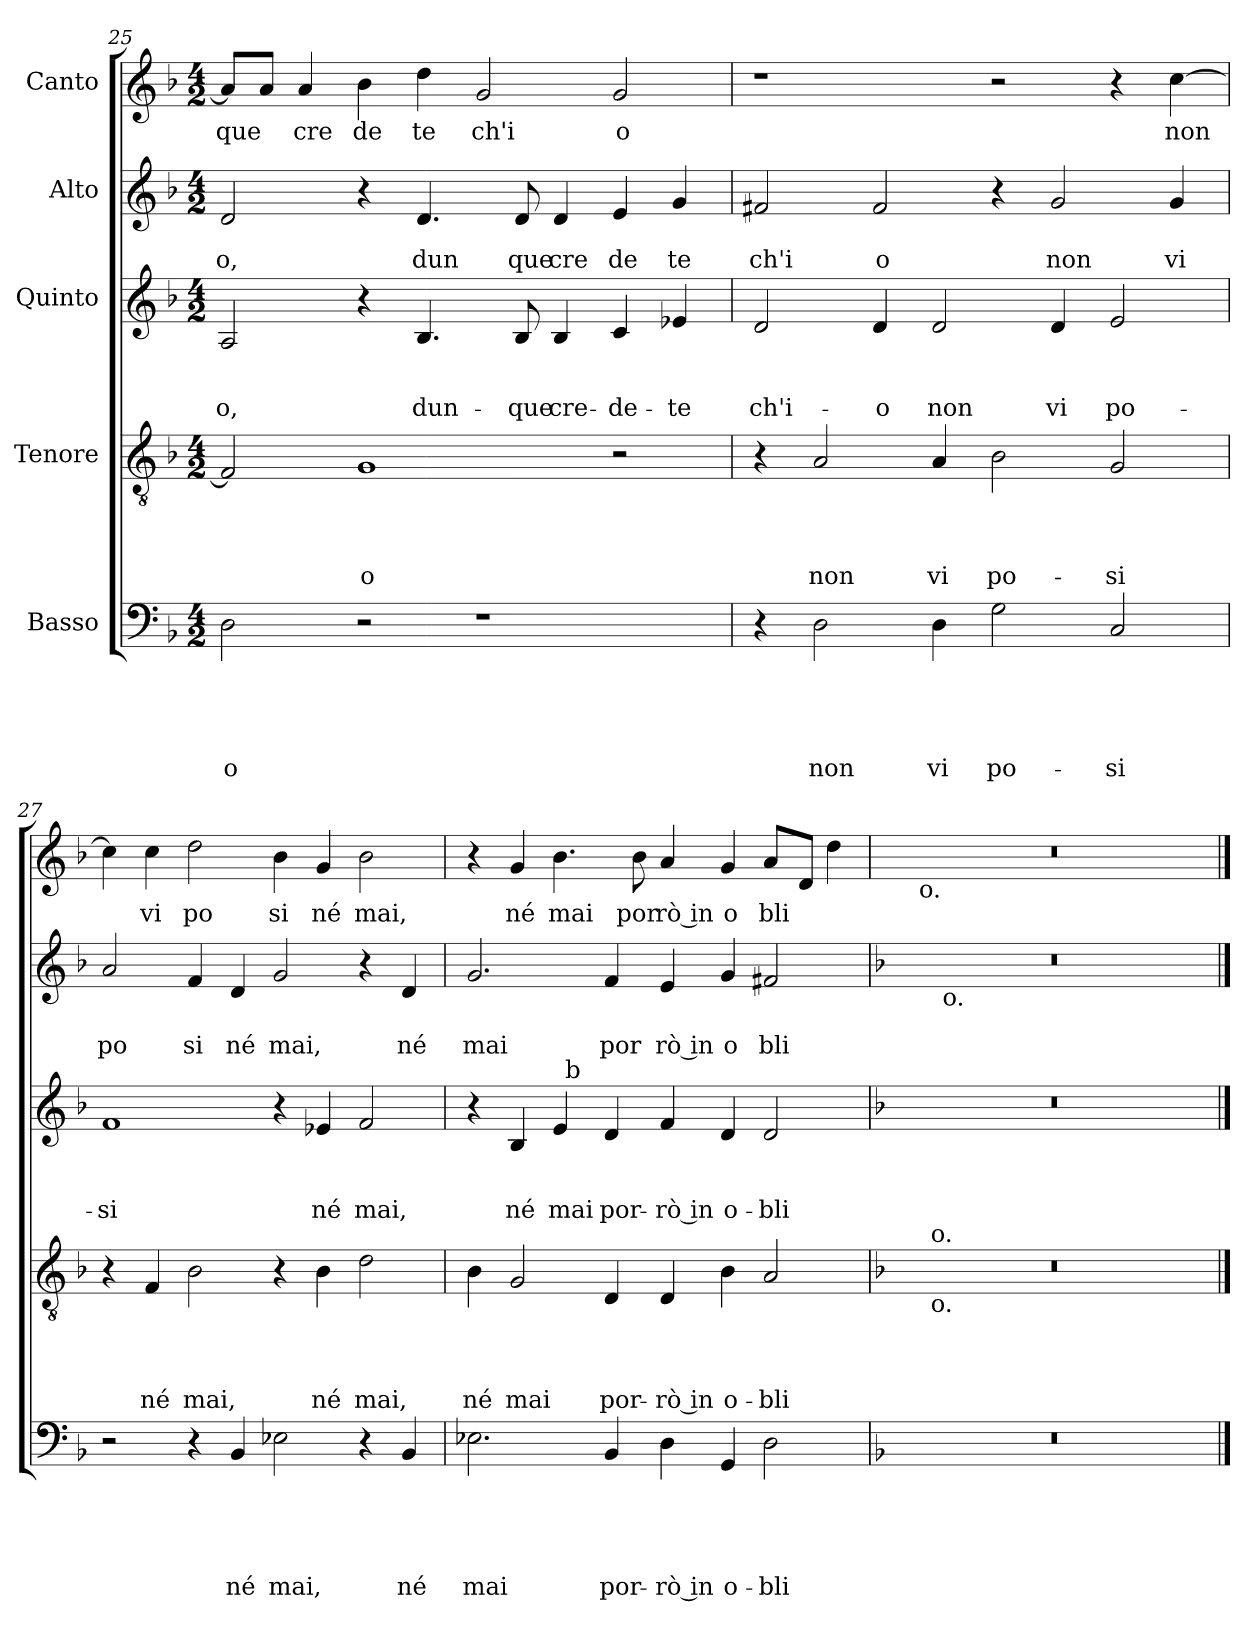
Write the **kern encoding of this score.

**kern	**text	**text	**text	**text	**text	**kern	**text	**text	**text	**text	**kern	**text	**text	**text	**kern	**text	**text	**kern	**text
*part5	*part5	*part5	*part5	*part5	*part5	*part4	*part4	*part4	*part4	*part4	*part3	*part3	*part3	*part3	*part2	*part2	*part2	*part1	*part1
*staff5	*staff5	*staff5	*staff5	*staff5	*staff5	*staff4	*staff4	*staff4	*staff4	*staff4	*staff3	*staff3	*staff3	*staff3	*staff2	*staff2	*staff2	*staff1	*staff1
*I"Basso	*	*	*	*	*	*I"Tenore	*	*	*	*	*I"Quinto	*	*	*	*I"Alto	*	*	*I"Canto	*
!!LO:LB:g=z
*clefF4	*	*	*	*	*	*clefGv2	*	*	*	*	*clefG2	*	*	*	*clefG2	*	*	*clefG2	*
*k[b-]	*	*	*	*	*	*k[b-]	*	*	*	*	*k[b-]	*	*	*	*k[b-]	*	*	*k[b-]	*
*F:	*	*	*	*	*	*F:	*	*	*	*	*F:	*	*	*	*F:	*	*	*F:	*
*M4/2	*	*	*	*	*	*M4/2	*	*	*	*	*M4/2	*	*	*	*M4/2	*	*	*M4/2	*
=25	=25	=25	=25	=25	=25	=25	=25	=25	=25	=25	=25	=25	=25	=25	=25	=25	=25	=25	=25
!	!	!	!	!	!LO:LY:b	!	!	!	!	!	!	!	!	!LO:LY:b	!	!	!LO:LY:b	!	!LO:LY:b
2D\	.	.	.	.	o	2F#/]	.	.	.	.	2A/	.	.	o,	2d/	.	-o,	8a/L]	-que
.	.	.	.	.	.	.	.	.	.	.	.	.	.	.	.	.	.	8a/J	.
!	!	!	!	!	!	!	!	!	!	!	!	!	!	!	!	!	!	!	!LO:LY:b
.	.	.	.	.	.	.	.	.	.	.	.	.	.	.	.	.	.	4a/	cre
!	!	!	!	!	!	!	!	!	!	!LO:LY:b	!	!	!	!	!	!	!	!	!LO:LY:b
2r	.	.	.	.	.	1G	.	.	.	o	4r	.	.	.	4r	.	.	4b-\	de
!	!	!	!	!	!	!	!	!	!	!	!	!	!	!LO:LY:b	!	!	!LO:LY:b	!	!LO:LY:b
.	.	.	.	.	.	.	.	.	.	.	4.B-/	.	.	dun-	4.d/	.	dun	4dd\	te
!	!	!	!	!	!	!	!	!	!	!	!	!	!	!	!	!	!	!	!LO:LY:b
1r	.	.	.	.	.	.	.	.	.	.	.	.	.	.	.	.	.	2g/	ch'i
!	!	!	!	!	!	!	!	!	!	!	!	!	!	!LO:LY:b	!	!	!LO:LY:b	!	!
.	.	.	.	.	.	.	.	.	.	.	8B-/	.	.	-que	8d/	.	que	.	.
!	!	!	!	!	!	!	!	!	!	!	!	!	!	!LO:LY:b	!	!	!LO:LY:b	!	!
.	.	.	.	.	.	.	.	.	.	.	4B-/	.	.	cre-	4d/	.	cre	.	.
!	!	!	!	!	!	!	!	!	!	!	!	!	!	!LO:LY:b	!	!	!LO:LY:b	!	!LO:LY:b
.	.	.	.	.	.	2r	.	.	.	.	4c/	.	.	-de-	4e/	.	de	2g/	o
!	!	!	!	!	!	!	!	!	!	!	!	!	!	!LO:LY:b	!	!	!LO:LY:b	!	!
.	.	.	.	.	.	.	.	.	.	.	4e-X/	.	.	-te	4g/	.	te	.	.
=26	=26	=26	=26	=26	=26	=26	=26	=26	=26	=26	=26	=26	=26	=26	=26	=26	=26	=26	=26
!	!	!	!	!	!	!	!	!	!	!	!	!	!	!LO:LY:b	!	!	!LO:LY:b	!	!
4r	.	.	.	.	.	4r	.	.	.	.	2d/	.	.	ch'i-	2f#X/	.	ch'i	1r	.
!	!	!	!	!	!LO:LY:b	!	!	!	!	!LO:LY:b	!	!	!	!	!	!	!	!	!
2D\	.	.	.	.	non	2A/	.	.	.	non	.	.	.	.	.	.	.	.	.
!	!	!	!	!	!	!	!	!	!	!	!	!	!	!LO:LY:b	!	!	!LO:LY:b	!	!
.	.	.	.	.	.	.	.	.	.	.	4d/	.	.	-o	2f#/	.	o	.	.
!	!	!	!	!	!LO:LY:b	!	!	!	!	!LO:LY:b	!	!	!	!LO:LY:b	!	!	!	!	!
4D\	.	.	.	.	vi	4A/	.	.	.	vi	2d/	.	.	non	.	.	.	.	.
!	!	!	!	!	!LO:LY:b	!	!	!	!	!LO:LY:b	!	!	!	!	!	!	!	!	!
2G\	.	.	.	.	po-	2B-\	.	.	.	po-	.	.	.	.	4r	.	.	2r	.
!	!	!	!	!	!	!	!	!	!	!	!	!	!	!LO:LY:b	!	!	!LO:LY:b	!	!
.	.	.	.	.	.	.	.	.	.	.	4d/	.	.	vi	2g/	.	non	.	.
!	!	!	!	!	!LO:LY:b	!	!	!	!	!LO:LY:b	!	!	!	!LO:LY:b	!	!	!	!	!
2C/	.	.	.	.	-si	2G/	.	.	.	-si	2e/	.	.	po-	.	.	.	4r	.
!	!	!	!	!	!	!	!	!	!	!	!	!	!	!	!	!	!LO:LY:b	!	!LO:LY:b
.	.	.	.	.	.	.	.	.	.	.	.	.	.	.	4g/	.	vi	[>4cc\	non
=27	=27	=27	=27	=27	=27	=27	=27	=27	=27	=27	=27	=27	=27	=27	=27	=27	=27	=27	=27
!	!	!	!	!	!	!	!	!	!	!	!	!	!	!LO:LY:b	!	!	!LO:LY:b	!	!
2r	.	.	.	.	.	4r	.	.	.	.	1f	.	.	-si	2a/	.	po	4cc\]	.
!	!	!	!	!	!	!	!	!	!	!LO:LY:b	!	!	!	!	!	!	!	!	!LO:LY:b
.	.	.	.	.	.	4F/	.	.	.	né	.	.	.	.	.	.	.	4cc\	vi
!	!	!	!	!	!	!	!	!	!	!LO:LY:b	!	!	!	!	!	!	!LO:LY:b	!	!LO:LY:b
4r	.	.	.	.	.	2B-\	.	.	.	mai,	.	.	.	.	4f/	.	si	2dd\	po
!	!	!	!	!	!LO:LY:b	!	!	!	!	!	!	!	!	!	!	!	!LO:LY:b	!	!
4BB-/	.	.	.	.	né	.	.	.	.	.	.	.	.	.	4d/	.	né	.	.
!	!	!	!	!	!LO:LY:b	!	!	!	!	!	!	!	!	!	!	!	!LO:LY:b	!	!LO:LY:b
2E-X\	.	.	.	.	mai,	4r	.	.	.	.	4r	.	.	.	2g/	.	mai,	4b-\	si
!	!	!	!	!	!	!	!	!	!	!LO:LY:b	!	!	!	!LO:LY:b	!	!	!	!	!LO:LY:b
.	.	.	.	.	.	4B-\	.	.	.	né	4e-X/	.	.	né	.	.	.	4g/	né
!	!	!	!	!	!	!	!	!	!	!LO:LY:b	!	!	!	!LO:LY:b	!	!	!	!	!LO:LY:b
4r	.	.	.	.	.	2d\	.	.	.	mai,	2f/	.	.	mai,	4r	.	.	2b-\	mai,
!	!	!	!	!	!LO:LY:b	!	!	!	!	!	!	!	!	!	!	!	!LO:LY:b	!	!
4BB-/	.	.	.	.	né	.	.	.	.	.	.	.	.	.	4d/	.	né	.	.
=28	=28	=28	=28	=28	=28	=28	=28	=28	=28	=28	=28	=28	=28	=28	=28	=28	=28	=28	=28
!	!	!	!	!	!LO:LY:b	!	!	!	!	!LO:LY:b	!	!	!	!	!	!	!LO:LY:b	!	!
*	*	*	*	*	*	*	*	*	*	*	*^	*	*	*	*	*	*	*	*
2.E-X\	.	.	.	.	mai	4B-\	.	.	.	né	4r	2ryy	.	.	.	2.g/	.	mai	4r	.
!	!	!	!	!	!	!	!	!	!	!LO:LY:b	!	!	!	!	!LO:LY:b	!	!	!	!	!LO:LY:b
.	.	.	.	.	.	2G/	.	.	.	mai	4B-/	.	.	.	né	.	.	.	4g/	né
!	!	!	!	!	!	!	!	!	!	!	!	!	!	!	!LO:LY:b	!	!	!	!	!LO:LY:b
.	.	.	.	.	.	.	.	.	.	.	4e/	32ryy	.	.	mai	.	.	.	4.b-\	mai
!	!	!	!	!	!	!	!	!	!	!	!	!LO:TX:a:t=b	!	!	!	!	!	!	!	!
.	.	.	.	.	.	.	.	.	.	.	.	1ryy	.	.	.	.	.	.	.	.
!	!	!	!	!	!LO:LY:b	!	!	!	!	!LO:LY:b	!	!	!	!	!LO:LY:b	!	!	!LO:LY:b	!	!
4BB-/	.	.	.	.	por-	4D/	.	.	.	por-	4d/	.	.	.	por-	4f/	.	por	.	.
!	!	!	!	!	!	!	!	!	!	!	!	!	!	!	!	!	!	!	!	!LO:LY:b
.	.	.	.	.	.	.	.	.	.	.	.	.	.	.	.	.	.	.	8b-\	por
!	!	!	!	!	!LO:LY:b:rj	!	!	!	!	!LO:LY:b:rj	!	!	!	!	!LO:LY:b:rj	!	!	!LO:LY:b:rj	!	!LO:LY:b:rj
4D\	.	.	.	.	-rò in	4D/	.	.	.	-rò in	4f/	.	.	.	-rò in	4e/	.	rò in	4a/	rò in
!	!	!	!	!	!LO:LY:b	!	!	!	!	!LO:LY:b	!	!	!	!	!LO:LY:b	!	!	!LO:LY:b	!	!LO:LY:b
4GG/	.	.	.	.	o-	4B-\	.	.	.	o-	4d/	.	.	.	o-	4g/	.	o	4g/	o
!	!	!	!	!	!LO:LY:b	!	!	!	!	!LO:LY:b	!	!	!	!	!LO:LY:b	!	!	!LO:LY:b	!	!LO:LY:b
2D\	.	.	.	.	-bli-	2A/	.	.	.	-bli-	2d/	.	.	.	-bli-	2f#X/	.	bli	8a/L	bli
.	.	.	.	.	.	.	.	.	.	.	.	4...ryy	.	.	.	.	.	.	.	.
.	.	.	.	.	.	.	.	.	.	.	.	.	.	.	.	.	.	.	8d/J	.
.	.	.	.	.	.	.	.	.	.	.	.	.	.	.	.	.	.	.	4dd\	.
*	*	*	*	*	*	*	*	*	*	*	*v	*v	*	*	*	*	*	*	*	*
=29	=29	=29	=29	=29	=29	=29	=29	=29	=29	=29	=29	=29	=29	=29	=29	=29	=29	=29	=29
*	*	*	*	*	*	*	*	*	*	*	*	*	*	*	*	*	*	*k[]	*
*	*	*	*	*	*	*	*	*	*	*	*	*	*	*	*	*	*	*C:	*
*	*	*	*	*	*	*^	*	*	*	*	*	*	*	*	*^	*	*	*^	*
0r	.	.	.	.	.	0r	8ryy	.	.	.	.	0r	.	.	.	0r	8ryy	.	.	0r	16.ryy	.
!	!	!	!	!	!	!	!	!	!	!	!	!	!	!	!	!	!	!	!	!	!LO:TX:b:t=o.	!
.	.	.	.	.	.	.	.	.	.	.	.	.	.	.	.	.	.	.	.	.	1ryy	.
!	!	!	!	!	!	!	!LO:TX:a:t=o.	!	!	!	!	!	!	!	!	!	!	!	!	!	!	!
!	!	!	!	!	!	!	!LO:TX:b:t=o.	!	!	!	!	!	!	!	!	!	!	!	!	!	!	!
.	.	.	.	.	.	.	1...ryy	.	.	.	.	.	.	.	.	.	32ryy	.	.	.	.	.
!	!	!	!	!	!	!	!	!	!	!	!	!	!	!	!	!	!LO:TX:b:t=o.	!	!	!	!	!
.	.	.	.	.	.	.	.	.	.	.	.	.	.	.	.	.	1ryy	.	.	.	.	.
.	.	.	.	.	.	.	.	.	.	.	.	.	.	.	.	.	.	.	.	.	2ryy	.
.	.	.	.	.	.	.	.	.	.	.	.	.	.	.	.	.	2ryy	.	.	.	.	.
.	.	.	.	.	.	.	.	.	.	.	.	.	.	.	.	.	.	.	.	.	4ryy	.
.	.	.	.	.	.	.	.	.	.	.	.	.	.	.	.	.	4ryy	.	.	.	.	.
.	.	.	.	.	.	.	.	.	.	.	.	.	.	.	.	.	.	.	.	.	8ryy	.
.	.	.	.	.	.	.	.	.	.	.	.	.	.	.	.	.	16.ryy	.	.	.	.	.
.	.	.	.	.	.	.	.	.	.	.	.	.	.	.	.	.	.	.	.	.	32ryy	.
*	*	*	*	*	*	*	*	*	*	*	*	*	*	*	*	*v	*v	*	*	*	*	*
*	*	*	*	*	*	*v	*v	*	*	*	*	*	*	*	*	*	*	*	*v	*v	*
==	==	==	==	==	==	==	==	==	==	==	==	==	==	==	==	==	==	==	==
*-	*-	*-	*-	*-	*-	*-	*-	*-	*-	*-	*-	*-	*-	*-	*-	*-	*-	*-	*-
